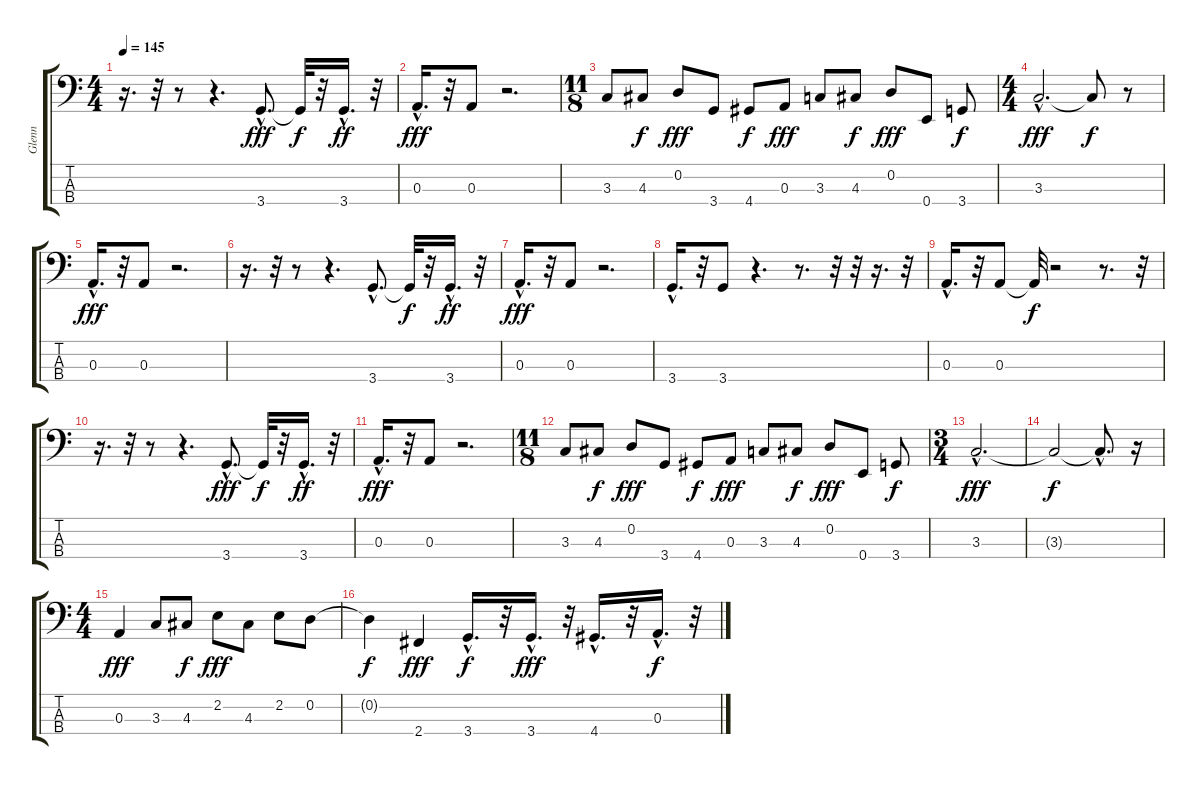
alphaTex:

\track ("Glenn" "Glenn") {instrument electricbassfinger}
\staff {score tabs}
\tuning (G2 D2 A1 E1) {hide}
\ts (4 4)
\tempo 145
\clef f4
\ks c
r.16{d dy f} r.32 r.8 r.4{d} 3.4{hac}.8{d dy fff} 3.4{t}.32{dy f} r.32 3.4{hac}.16{d dy ff} r.32 |
0.3{hac}.16{d dy fff} r.32 0.3.8 r.2{d} |
\ts (11 8)
3.3.8 4.3.8{dy f} 0.2.8{dy fff} 3.4.8 4.4.8{dy f} 0.3.8{dy fff} 3.3.8 4.3.8{dy f} 0.2.8{dy fff} 0.4.8 3.4.8{dy f} |
\ts (4 4)
3.3{hac}.2{d dy fff} 3.3{t}.8{dy f} r.8 |
0.3{hac}.16{d dy fff} r.32 0.3.8 r.2{d} |
r.16{d} r.32 r.8 r.4{d} 3.4{hac}.8{d} 3.4{t}.32{dy f} r.32 3.4{hac}.16{d dy ff} r.32 |
0.3{hac}.16{d dy fff} r.32 0.3.8 r.2{d} |
3.4{hac}.16{d} r.32 3.4.8 r.4{d} r.8{d} r.32 r.32 r.16{d} r.32 |
0.3{hac}.16{d} r.32 0.3.8 0.3{t}.32{dy f} r.2 r.8{d} r.32 |
r.16{d} r.32 r.8 r.4{d} 3.4{hac}.8{d dy fff} 3.4{t}.32{dy f} r.32 3.4{hac}.16{d dy ff} r.32 |
0.3{hac}.16{d dy fff} r.32 0.3.8 r.2{d} |
\ts (11 8)
3.3.8 4.3.8{dy f} 0.2.8{dy fff} 3.4.8 4.4.8{dy f} 0.3.8{dy fff} 3.3.8 4.3.8{dy f} 0.2.8{dy fff} 0.4.8 3.4.8{dy f} |
\ts (3 4)
3.3{hac}.2{d dy fff} |
3.3{t}.2{dy f} 3.3{hac t}.8{d} r.16 |
\ts (4 4)
0.3.4{dy fff} 3.3.8 4.3.8{dy f} 2.2.8{dy fff} 4.3.8 2.2.8 0.2.8 |
0.2{t}.4{dy f} 2.4.4{dy fff} 3.4{hac}.16{d dy f} r.32 3.4{hac}.16{d dy fff} r.32 4.4{hac}.16{d} r.32 0.3{hac}.16{d dy f} r.32
